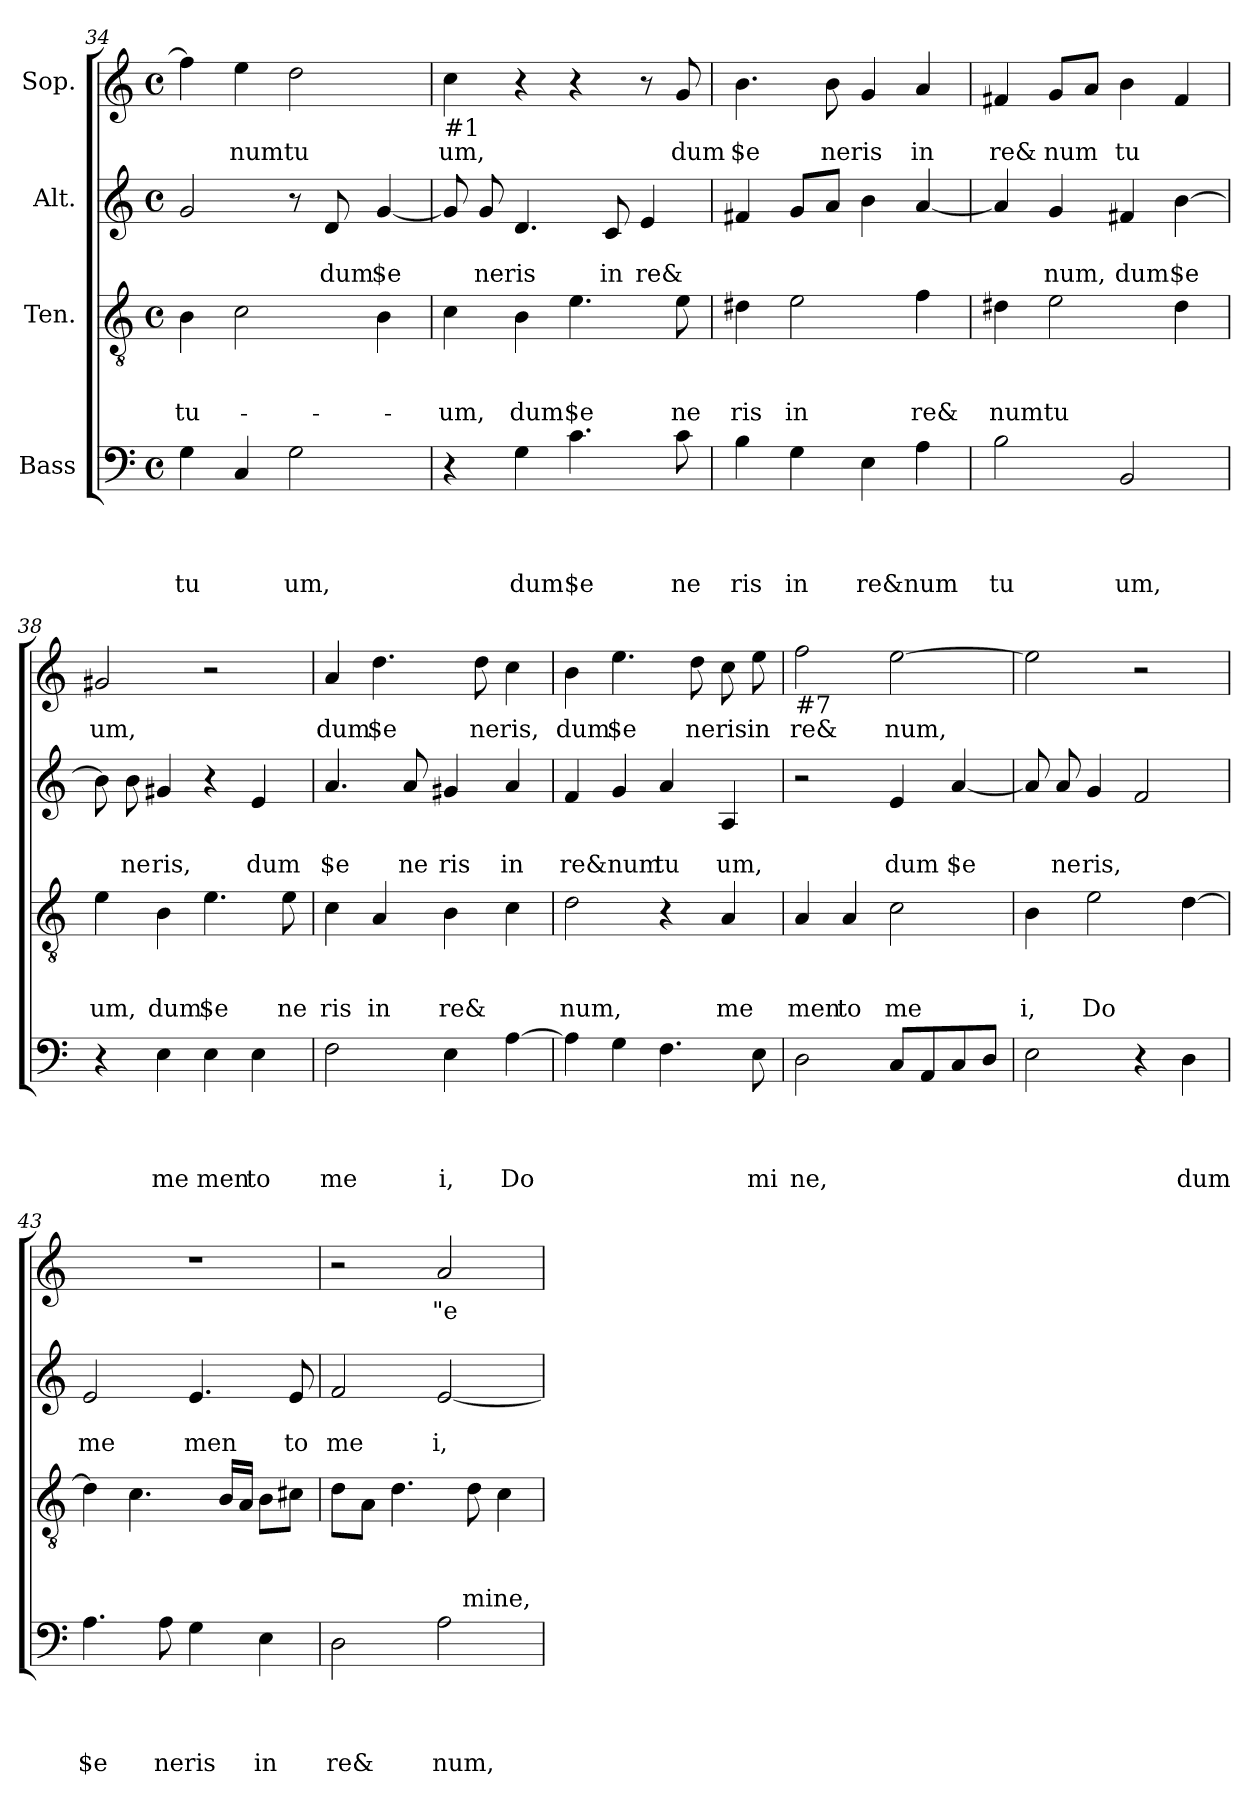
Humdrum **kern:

**kern	**text	**text	**text	**text	**kern	**text	**text	**text	**kern	**text	**text	**kern	**text
*part4	*part4	*part4	*part4	*part4	*part3	*part3	*part3	*part3	*part2	*part2	*part2	*part1	*part1
*staff4	*staff4	*staff4	*staff4	*staff4	*staff3	*staff3	*staff3	*staff3	*staff2	*staff2	*staff2	*staff1	*staff1
*I"Bass	*	*	*	*	*I"Ten.	*	*	*	*I"Alt.	*	*	*I"Sop.	*
*clefF4	*	*	*	*	*clefGv2	*	*	*	*clefG2	*	*	*clefG2	*
*k[]	*	*	*	*	*k[]	*	*	*	*k[]	*	*	*k[]	*
*C:	*	*	*	*	*C:	*	*	*	*C:	*	*	*C:	*
*M4/4	*	*	*	*	*M4/4	*	*	*	*M4/4	*	*	*M4/4	*
*met(c)	*	*	*	*	*met(c)	*	*	*	*met(c)	*	*	*met(c)	*
=34	=34	=34	=34	=34	=34	=34	=34	=34	=34	=34	=34	=34	=34
!	!	!	!	!LO:LY:b	!	!	!	!LO:LY:b	!	!	!	!	!
4G\	.	.	.	tu	4B\	.	.	tu-	2g/	.	.	4ff\]	.
!	!	!	!	!	!	!	!	!	!	!	!	!	!LO:LY:b
4C/	.	.	.	.	2c\	.	.	.	.	.	.	4ee\	num
!	!	!	!	!LO:LY:b	!	!	!	!	!	!	!	!	!LO:LY:b
2G\	.	.	.	um,	.	.	.	.	8r	.	.	2dd\	tu
!	!	!	!	!	!	!	!	!	!	!	!LO:LY:b	!	!
.	.	.	.	.	.	.	.	.	8d/	.	dum	.	.
!	!	!	!	!	!	!	!	!	!	!	!LO:LY:b	!	!
.	.	.	.	.	4B\	.	.	.	[<4g/	.	$e	.	.
!!LO:LB:g=z
=35	=35	=35	=35	=35	=35	=35	=35	=35	=35	=35	=35	=35	=35
!	!	!	!	!	!	!	!	!	!	!	!	!LO:TX:b:t=#1	!
!	!	!	!	!	!	!	!	!LO:LY:b	!	!	!	!	!LO:LY:b
4r	.	.	.	.	4c\	.	.	-um,	8g/]	.	.	4cc\	um,
!	!	!	!	!	!	!	!	!	!	!	!LO:LY:b	!	!
.	.	.	.	.	.	.	.	.	8g/	.	neris	.	.
!	!	!	!	!LO:LY:b	!	!	!	!LO:LY:b	!	!	!	!	!
4G\	.	.	.	dum	4B\	.	.	dum	4.d/	.	.	4r	.
!	!	!	!	!LO:LY:b	!	!	!	!LO:LY:b	!	!	!	!	!
4.c\	.	.	.	$e	4.e\	.	.	$e	.	.	.	4r	.
!	!	!	!	!	!	!	!	!	!	!	!LO:LY:b	!	!
.	.	.	.	.	.	.	.	.	8c/	.	in	.	.
!	!	!	!	!	!	!	!	!	!	!	!LO:LY:b	!	!
.	.	.	.	.	.	.	.	.	4e/	.	re&	8r	.
!	!	!	!	!LO:LY:b	!	!	!	!LO:LY:b	!	!	!	!	!LO:LY:b
8c\	.	.	.	ne	8e\	.	.	ne	.	.	.	8g/	dum
=36	=36	=36	=36	=36	=36	=36	=36	=36	=36	=36	=36	=36	=36
!	!	!	!	!LO:LY:b	!	!	!	!LO:LY:b	!	!	!	!	!LO:LY:b
4B\	.	.	.	ris	4d#X\	.	.	ris	4f#X/	.	.	4.b\	$e
!	!	!	!	!LO:LY:b	!	!	!	!LO:LY:b	!	!	!	!	!
4G\	.	.	.	in	2e\	.	.	in	8g/L	.	.	.	.
!	!	!	!	!	!	!	!	!	!	!	!	!	!LO:LY:b
.	.	.	.	.	.	.	.	.	8a/J	.	.	8b\	neris
!	!	!	!	!LO:LY:b	!	!	!	!	!	!	!	!	!
4E\	.	.	.	re&num	.	.	.	.	4b\	.	.	4g/	.
!	!	!	!	!	!	!	!	!LO:LY:b	!	!	!	!	!LO:LY:b
4A\	.	.	.	.	4f\	.	.	re&	[<4a/	.	.	4a/	in
=37	=37	=37	=37	=37	=37	=37	=37	=37	=37	=37	=37	=37	=37
!	!	!	!	!LO:LY:b	!	!	!	!LO:LY:b	!	!	!	!	!LO:LY:b
2B\	.	.	.	tu	4d#X\	.	.	num	4a/]	.	.	4f#X/	re&
!	!	!	!	!	!	!	!	!LO:LY:b	!	!	!LO:LY:b	!	!LO:LY:b
.	.	.	.	.	2e\	.	.	tu	4g/	.	num,	8g/L	num
.	.	.	.	.	.	.	.	.	.	.	.	8a/J	.
!	!	!	!	!LO:LY:b	!	!	!	!	!	!	!LO:LY:b	!	!LO:LY:b
2BB/	.	.	.	um,	.	.	.	.	4f#X/	.	dum	4b\	tu
!	!	!	!	!	!	!	!	!	!	!	!LO:LY:b	!	!
.	.	.	.	.	4d#\	.	.	.	[>4b\	.	$e	4f#/	.
=38	=38	=38	=38	=38	=38	=38	=38	=38	=38	=38	=38	=38	=38
!	!	!	!	!	!	!	!	!LO:LY:b	!	!	!	!	!LO:LY:b
4r	.	.	.	.	4e\	.	.	um,	8b\]	.	.	2g#X/	um,
!	!	!	!	!	!	!	!	!	!	!	!LO:LY:b	!	!
.	.	.	.	.	.	.	.	.	8b\	.	ne	.	.
!	!	!	!	!LO:LY:b	!	!	!	!LO:LY:b	!	!	!LO:LY:b	!	!
4E\	.	.	.	me	4B\	.	.	dum	4g#X/	.	ris,	.	.
!	!	!	!	!LO:LY:b	!	!	!	!LO:LY:b	!	!	!	!	!
4E\	.	.	.	men	4.e\	.	.	$e	4r	.	.	2r	.
!	!	!	!	!LO:LY:b	!	!	!	!	!	!	!LO:LY:b	!	!
4E\	.	.	.	to	.	.	.	.	4e/	.	dum	.	.
!	!	!	!	!	!	!	!	!LO:LY:b	!	!	!	!	!
.	.	.	.	.	8e\	.	.	ne	.	.	.	.	.
=39	=39	=39	=39	=39	=39	=39	=39	=39	=39	=39	=39	=39	=39
!	!	!	!	!LO:LY:b	!	!	!	!LO:LY:b	!	!	!LO:LY:b	!	!LO:LY:b
2F\	.	.	.	me	4c\	.	.	ris	4.a/	.	$e	4a/	dum
!	!	!	!	!	!	!	!	!LO:LY:b	!	!	!	!	!LO:LY:b
.	.	.	.	.	4A/	.	.	in	.	.	.	4.dd\	$e
!	!	!	!	!	!	!	!	!	!	!	!LO:LY:b	!	!
.	.	.	.	.	.	.	.	.	8a/	.	ne	.	.
!	!	!	!	!LO:LY:b	!	!	!	!LO:LY:b	!	!	!LO:LY:b	!	!
4E\	.	.	.	i,	4B\	.	.	re&	4g#X/	.	ris	.	.
!	!	!	!	!	!	!	!	!	!	!	!	!	!LO:LY:b
.	.	.	.	.	.	.	.	.	.	.	.	8dd\	neris,
!	!	!	!	!LO:LY:b	!	!	!	!	!	!	!LO:LY:b	!	!
[>4A\	.	.	.	Do	4c\	.	.	.	4a/	.	in	4cc\	.
=40	=40	=40	=40	=40	=40	=40	=40	=40	=40	=40	=40	=40	=40
!	!	!	!	!	!	!	!	!LO:LY:b	!	!	!LO:LY:b	!	!LO:LY:b
4A\]	.	.	.	.	2d\	.	.	num,	4f/	.	re&num	4b\	dum
!	!	!	!	!	!	!	!	!	!	!	!	!	!LO:LY:b
4G\	.	.	.	.	.	.	.	.	4g/	.	.	4.ee\	$e
!	!	!	!	!	!	!	!	!	!	!	!LO:LY:b	!	!
4.F\	.	.	.	.	4r	.	.	.	4a/	.	tu	.	.
!	!	!	!	!	!	!	!	!	!	!	!	!	!LO:LY:b
.	.	.	.	.	.	.	.	.	.	.	.	8dd\	neris
!	!	!	!	!	!	!	!	!LO:LY:b	!	!	!LO:LY:b	!	!
.	.	.	.	.	4A/	.	.	me	4A/	.	um,	8cc\	.
!	!	!	!	!LO:LY:b	!	!	!	!	!	!	!	!	!LO:LY:b
8E\	.	.	.	mi	.	.	.	.	.	.	.	8ee\	in
!!LO:LB:g=z
=41	=41	=41	=41	=41	=41	=41	=41	=41	=41	=41	=41	=41	=41
!	!	!	!	!	!	!	!	!	!	!	!	!LO:TX:b:t=#7	!
!	!	!	!	!LO:LY:b	!	!	!	!LO:LY:b	!	!	!	!	!LO:LY:b
2D\	.	.	.	ne,	4A/	.	.	men	2r	.	.	2ff\	re&
!	!	!	!	!	!	!	!	!LO:LY:b	!	!	!	!	!
.	.	.	.	.	4A/	.	.	to	.	.	.	.	.
!	!	!	!	!	!	!	!	!LO:LY:b	!	!	!LO:LY:b	!	!LO:LY:b
8C/L	.	.	.	.	2c\	.	.	me	4e/	.	dum	[>2ee\	num,
8AA/	.	.	.	.	.	.	.	.	.	.	.	.	.
!	!	!	!	!	!	!	!	!	!	!	!LO:LY:b	!	!
8C/	.	.	.	.	.	.	.	.	[<4a/	.	$e	.	.
8D/J	.	.	.	.	.	.	.	.	.	.	.	.	.
=42	=42	=42	=42	=42	=42	=42	=42	=42	=42	=42	=42	=42	=42
!	!	!	!	!	!	!	!	!LO:LY:b	!	!	!	!	!
2E\	.	.	.	.	4B\	.	.	i,	8a/]	.	.	2ee\]	.
!	!	!	!	!	!	!	!	!	!	!	!LO:LY:b	!	!
.	.	.	.	.	.	.	.	.	8a/	.	ne	.	.
!	!	!	!	!	!	!	!	!LO:LY:b	!	!	!LO:LY:b	!	!
.	.	.	.	.	2e\	.	.	Do	4g/	.	ris,	.	.
4r	.	.	.	.	.	.	.	.	2f/	.	.	2r	.
!	!	!	!	!LO:LY:b	!	!	!	!	!	!	!	!	!
4D\	.	.	.	dum	[>4d\	.	.	.	.	.	.	.	.
=43	=43	=43	=43	=43	=43	=43	=43	=43	=43	=43	=43	=43	=43
!	!	!	!	!LO:LY:b	!	!	!	!	!	!	!LO:LY:b	!	!
4.A\	.	.	.	$e	4d\]	.	.	.	2e/	.	me	1r	.
.	.	.	.	.	4.c\	.	.	.	.	.	.	.	.
!	!	!	!	!LO:LY:b	!	!	!	!	!	!	!	!	!
8A\	.	.	.	neris	.	.	.	.	.	.	.	.	.
!	!	!	!	!	!	!	!	!	!	!	!LO:LY:b	!	!
4G\	.	.	.	.	.	.	.	.	4.e/	.	men	.	.
.	.	.	.	.	16B/LL	.	.	.	.	.	.	.	.
.	.	.	.	.	16A/JJ	.	.	.	.	.	.	.	.
!	!	!	!	!LO:LY:b	!	!	!	!	!	!	!	!	!
4E\	.	.	.	in	8B\L	.	.	.	.	.	.	.	.
!	!	!	!	!	!	!	!	!	!	!	!LO:LY:b	!	!
.	.	.	.	.	8c#X\J	.	.	.	8e/	.	to	.	.
=44	=44	=44	=44	=44	=44	=44	=44	=44	=44	=44	=44	=44	=44
!	!	!	!	!LO:LY:b	!	!	!	!	!	!	!LO:LY:b	!	!
2D\	.	.	.	re&	8d\L	.	.	.	2f/	.	me	2r	.
.	.	.	.	.	8A\J	.	.	.	.	.	.	.	.
.	.	.	.	.	4.d\	.	.	.	.	.	.	.	.
!	!	!	!	!LO:LY:b	!	!	!	!	!	!	!LO:LY:b	!	!LO:LY:b
2A\	.	.	.	num,	.	.	.	.	[<2e/	.	i,	2a/	"e
!	!	!	!	!	!	!	!	!LO:LY:b	!	!	!	!	!
.	.	.	.	.	8d\	.	.	mine,	.	.	.	.	.
.	.	.	.	.	4c\	.	.	.	.	.	.	.	.
=	=	=	=	=	=	=	=	=	=	=	=	=	=
*-	*-	*-	*-	*-	*-	*-	*-	*-	*-	*-	*-	*-	*-
